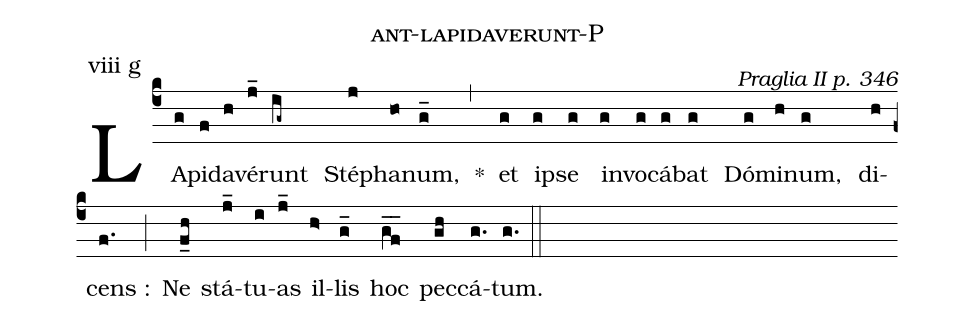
name: ant-lapidaverunt-P;
commentary: Praglia II p. 346;
annotation: viii g;
%%
(c4) LA(g)pi(f)da(h)vé(j_)runt(ig~) Sté(j)pha(ho)num,(g_) *(,) et(g) i(g)pse(g) in(g)vo(g)cá(g)bat(g) Dó(g)mi(h)num,(g) di(h)cens :(f.) (;) Ne(f_h) stá(j_)tu(i)as(j_) il(h>)lis(g_) hoc(g_f_) pec(gh)cá(g.)tum.(g.) (::)
